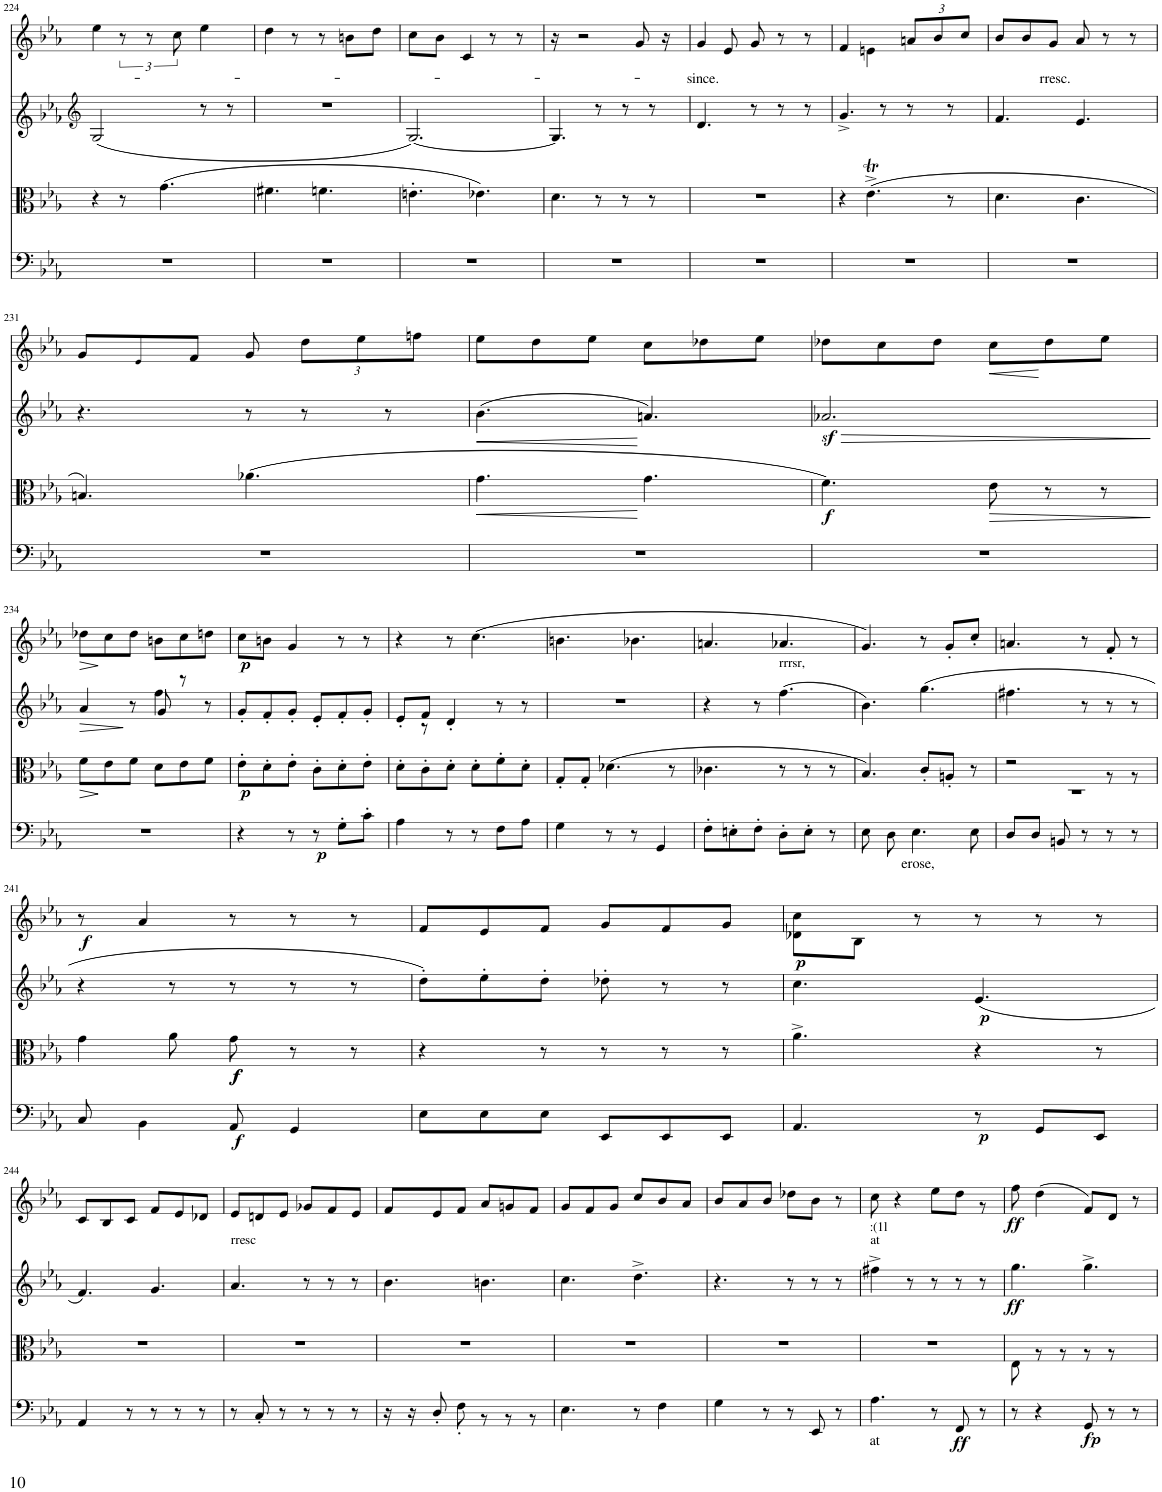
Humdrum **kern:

**kern	**text	**dynam	**kern	**dynam	**kern	**dynam	**kern	**text	**dynam
*part4	*part4	*part4	*part3	*part3	*part2	*part2	*part1	*part1	*part1
*staff4	*staff4	*staff4	*staff3	*staff3	*staff2	*staff2	*staff1	*staff1	*staff1
*I"Piano	*	*	*I"Piano	*	*I"Piano	*	*I"Piano	*	*
*I'Pno	*	*	*I'Pno	*	*I'Pno	*	*I'Pno	*	*
!!LO:PB:g=z
*clefF4	*	*	*clefC3	*	*clefG2	*	*clefG2	*	*
*k[b-e-a-]	*	*	*k[b-e-a-]	*	*k[b-e-a-]	*	*k[b-e-a-]	*	*
*M6/8	*	*	*M6/8	*	*M6/8	*	*M6/8	*	*
=224	=224	=224	=224	=224	=224	=224	=224	=224	=224
2.r	.	.	4r	.	(2G/	.	4ee-\	.	.
.	.	.	8r	.	.	.	12r	.	.
.	.	.	.	.	.	.	12r	.	.
.	.	.	(4.g\	.	.	.	.	.	.
.	.	.	.	.	.	.	12cc\	.	.
.	.	.	.	.	8r	.	4ee-\	.	.
.	.	.	.	.	8r	.	.	.	.
=225	=225	=225	=225	=225	=225	=225	=225	=225	=225
2.r	.	.	4.f#X\	.	2.r	.	4dd\	.	.
.	.	.	.	.	.	.	8r	.	.
.	.	.	4.fn\	.	.	.	8r	.	.
.	.	.	.	.	.	.	8bn\L	.	.
.	.	.	.	.	.	.	8dd\J	.	.
=226	=226	=226	=226	=226	=226	=226	=226	=226	=226
2.r	.	.	4.en'\	.	[2.G/)	.	8cc\L	.	.
.	.	.	.	.	.	.	8b-\J	.	.
.	.	.	.	.	.	.	4c/	.	.
.	.	.	4.e-X\)	.	.	.	.	.	.
.	.	.	.	.	.	.	8r	.	.
.	.	.	.	.	.	.	8r	.	.
=227	=227	=227	=227	=227	=227	=227	=227	=227	=227
2.r	.	.	4.d\	.	4.G/]	.	16r	.	.
.	.	.	.	.	.	.	2r	.	.
.	.	.	8r	.	8r	.	.	.	.
.	.	.	8r	.	8r	.	.	.	.
.	.	.	.	.	.	.	8g/	.	.
.	.	.	8r	.	8r	.	.	.	.
.	.	.	.	.	.	.	16r	.	.
=228	=228	=228	=228	=228	=228	=228	=228	=228	=228
!	!	!	!	!	!	!	!	!LO:LY:b	!
2.r	.	.	2.r	.	4.d/	.	4g/	-since.	.
.	.	.	.	.	.	.	8e-/	.	.
.	.	.	.	.	8r	.	8g/	.	.
.	.	.	.	.	8r	.	8r	.	.
.	.	.	.	.	8r	.	8r	.	.
=229	=229	=229	=229	=229	=229	=229	=229	=229	=229
2.r	.	.	4r	.	4.g^/	.	4f/	.	.
.	.	.	(4.e-T^\	.	.	.	4en\	.	.
.	.	.	.	.	8r	.	.	.	.
*	*	*	*	*	*	*	*Xbrackettup	*	*
.	.	.	.	.	8r	.	12an/L	.	.
.	.	.	.	.	.	.	12b-/	.	.
.	.	.	8r	.	8r	.	.	.	.
.	.	.	.	.	.	.	12cc/J	.	.
=230	=230	=230	=230	=230	=230	=230	=230	=230	=230
2.r	.	.	4.d\	.	4.f/	.	8b-/L	.	.
.	.	.	.	.	.	.	8b-/	.	.
!	!	!	!	!	!	!	!	!LO:LY:b	!
.	.	.	.	.	.	.	8g/J	rresc.	.
.	.	.	4.c\	.	4.e-/	.	8a-/	.	.
.	.	.	.	.	.	.	8r	.	.
.	.	.	.	.	.	.	8r	.	.
!!LO:LB:g=z
=231	=231	=231	=231	=231	=231	=231	=231	=231	=231
2.r	.	.	4.Bn/)	.	4.r	.	8g/L	.	.
.	.	.	.	.	.	.	8e-!/	.	.
.	.	.	.	.	.	.	8f/J	.	.
.	.	.	(4.a-X\	.	8r	.	8g/	.	.
.	.	.	.	.	8r	.	12dd\L	.	.
.	.	.	.	.	.	.	12ee-\	.	.
.	.	.	.	.	8r	.	.	.	.
.	.	.	.	.	.	.	12ffn\J	.	.
=232	=232	=232	=232	=232	=232	=232	=232	=232	=232
!	!	!	!	!LO:HP:b	!	!LO:HP:b	!	!	!
2.r	.	.	4.g\	<	(4.b-\	<	8ee-\L	.	.
.	.	.	.	.	.	.	8dd\	.	.
.	.	.	.	.	.	.	8ee-\J	.	.
.	.	.	4.g\	[	4.an/)	[	8cc\L	.	.
.	.	.	.	.	.	.	8dd-X\	.	.
.	.	.	.	.	.	.	8ee-\J	.	.
=233	=233	=233	=233	=233	=233	=233	=233	=233	=233
!	!	!	!	!LO:DY:b	!	!LO:HP:b	!	!	!
2.r	.	.	4.f\)	f	2.a-Xz</	>	8dd-X\L	.	.
.	.	.	.	.	.	.	8cc\	.	.
.	.	.	.	.	.	.	8dd-\J	.	.
!	!	!	!	!LO:HP:b	!	!	!	!	!LO:HP:b
.	.	.	8e-\	>	.	.	8cc\L	.	<
.	.	.	8r	.	.	.	8dd-\	.	[
.	.	.	8r	.	.	.	8ee-\J	.	.
.	.	.	.	]	.	]	.	.	.
!!LO:LB:g=z
=234	=234	=234	=234	=234	=234	=234	=234	=234	=234
!	!	!	!	!LO:HP:b	!	!LO:HP:b	!	!	!LO:HP:b
*	*	*	*	*	*^	*	*	*	*
2.r	.	.	8f\L	>	4a-/	4.ryy	>	8dd-X\L	.	>
.	.	.	8e-\	]	.	.	.	8cc\	.	]
.	.	.	8f\J	.	8r	.	]	8dd-\J	.	.
.	.	.	8d\L	.	8g/	4ff\	.	8bn\L	.	.
.	.	.	8e-\	.	8r	.	.	8cc\	.	.
.	.	.	8f\J	.	8r	8ryy	.	8ddn\J	.	.
=235	=235	=235	=235	=235	=235	=235	=235	=235	=235	=235
!	!	!	!	!LO:DY:b	!	!	!	!	!	!LO:DY:b
*	*	*	*	*	*v	*v	*	*	*	*
4r	.	.	8e-'\L	p	8g'/L	.	8cc\L	.	p
.	.	.	8d'\	.	8f'/	.	8bn\J	.	.
8r	.	.	8e-'\J	.	8g'/J	.	4g/	.	.
!	!	!LO:DY:b	!	!	!	!	!	!	!
8r	.	p	8c'\L	.	8e-'/L	.	.	.	.
8G'\L	.	.	8d'\	.	8f'/	.	8r	.	.
8c'\J	.	.	8e-'\J	.	8g'/J	.	8r	.	.
=236	=236	=236	=236	=236	=236	=236	=236	=236	=236
*	*	*	*	*	*^	*	*	*	*
4A-\	.	.	8d'\L	.	8e-'/L	8ryy	.	4r	.	.
.	.	.	8c'\	.	8f/J	8r	.	.	.	.
8r	.	.	8d'\J	.	4d'/	2ryy	.	8r	.	.
8r	.	.	8d'\L	.	.	.	.	(4.cc\	.	.
8F\L	.	.	8f'\	.	8r	.	.	.	.	.
8A-\J	.	.	8d'\J	.	8r	.	.	.	.	.
*	*	*	*	*	*v	*v	*	*	*	*
=237	=237	=237	=237	=237	=237	=237	=237	=237	=237
4G\	.	.	8G'/L	.	2.r	.	4.bn\	.	.
.	.	.	8G'/J	.	.	.	.	.	.
8r	.	.	(4.d-X\	.	.	.	.	.	.
8r	.	.	.	.	.	.	4.b-X\	.	.
4GG/	.	.	.	.	.	.	.	.	.
.	.	.	8r	.	.	.	.	.	.
=238	=238	=238	=238	=238	=238	=238	=238	=238	=238
8F'\L	.	.	4.c-X\	.	4r	.	4.an/	.	.
8En'\	.	.	.	.	.	.	.	.	.
8F'\J	.	.	.	.	8r	.	.	.	.
!	!	!	!	!	!LO:TX:a:t=rrrsr,	!	!	!	!
8D'\L	.	.	8r	.	(4.ff\	.	4.a-X/	.	.
8E'\J	.	.	8r	.	.	.	.	.	.
8r	.	.	8r	.	.	.	.	.	.
=239	=239	=239	=239	=239	=239	=239	=239	=239	=239
*^	*	*	*	*	*	*	*	*	*
8E-\	4ryy	.	.	4.B-/)	.	4.b-\)	.	4.g/)	.	.
8D\	.	.	.	.	.	.	.	.	.	.
!	!	!LO:LY:b	!	!	!	!	!	!	!	!
4.ryy	4.E-\	-erose,	.	.	.	.	.	.	.	.
.	.	.	.	8c'/L	.	(4.gg\	.	8r	.	.
.	.	.	.	8An'/J	.	.	.	8g'/L	.	.
8E-\	8ryy	.	.	8r	.	.	.	8cc'/J	.	.
*v	*v	*	*	*	*	*	*	*	*	*
=240	=240	=240	=240	=240	=240	=240	=240	=240	=240
*	*	*	*^	*	*	*	*	*	*
8D/L	.	.	2r	2.r	.	4.ff#X\	.	4.an/	.	.
8D/J	.	.	.	.	.	.	.	.	.	.
8BBn/	.	.	.	.	.	.	.	.	.	.
8r	.	.	.	.	.	8r	.	8r	.	.
8r	.	.	4ryy	.	.	8r	.	8f'/	.	.
8r	.	.	.	.	.	8r	.	8r	.	.
4ryy	.	.	4ryy	8r	.	4ryy	.	4ryy	.	.
.	.	.	.	8r	.	.	.	.	.	.
!!LO:LB:g=z
=241	=241	=241	=241	=241	=241	=241	=241	=241	=241	=241
*^	*	*	*	*	*	*	*	*	*	*
*	*^	*	*	*	*	*	*	*	*	*	*
!	!	!	!	!	!	!	!	!	!	!	!	!LO:DY:b
*	*	*	*	*	*v	*v	*	*	*	*	*	*
8C/	8ryy	2ryy	.	.	4g\	.	4r	.	8r	.	f
4ryy	4BB-\	.	.	.	.	.	.	.	4a-/	.	.
.	.	.	.	.	8a-\	.	8r	.	.	.	.
!	!	!	!	!LO:DY:b	!	!LO:DY:b	!	!	!	!	!
!	!	!	!	!	!	!LO:DY:n=1:b	!	!	!	!	!
8AA-/	4.ryy	.	.	f	8g\	f f	8r	.	8r	.	.
4ryy	.	4GG/	.	.	8r	.	8r	.	8r	.	.
.	.	.	.	.	8r	.	8r	.	8r	.	.
*v	*v	*v	*	*	*	*	*	*	*	*	*
=242	=242	=242	=242	=242	=242	=242	=242	=242	=242
8E-\L	.	.	4r	.	8dd'\L)	.	8f/L	.	.
8E-\	.	.	.	.	8ee-'\	.	8e-/	.	.
8E-\J	.	.	8r	.	8dd'\J	.	8f/J	.	.
8EE-/L	.	.	8r	.	8dd-X'\	.	8g/L	.	.
8EE-/	.	.	8r	.	8r	.	8f/	.	.
8EE-/J	.	.	8r	.	8r	.	8g/J	.	.
=243	=243	=243	=243	=243	=243	=243	=243	=243	=243
!	!	!	!	!	!	!	!	!	!LO:DY:b
4.AA-/	.	.	4.a-^\	.	4.cc\	.	8d-X\ 8cc\L	.	p
.	.	.	.	.	.	.	8B-\J	.	.
.	.	.	.	.	.	.	8r	.	.
!	!	!LO:DY:b	!	!	!	!LO:DY:b	!	!	!
8r	.	p	4r	.	(4.e-/	p	8r	.	.
8GG/L	.	.	.	.	.	.	8r	.	.
8EE-/J	.	.	8r	.	.	.	8r	.	.
!!LO:LB:g=z
=244	=244	=244	=244	=244	=244	=244	=244	=244	=244
4AA-/	.	.	2.r	.	4.f/)	.	8c/L	.	.
.	.	.	.	.	.	.	8B-/	.	.
8r	.	.	.	.	.	.	8c/J	.	.
8r	.	.	.	.	4.g/	.	8f/L	.	.
8r	.	.	.	.	.	.	8e-/	.	.
8r	.	.	.	.	.	.	8d-X/J	.	.
=245	=245	=245	=245	=245	=245	=245	=245	=245	=245
!	!	!	!	!	!LO:TX:a:t=rresc	!	!	!	!
8r	.	.	2.r	.	4.a-/	.	8e-/L	.	.
8C'/	.	.	.	.	.	.	8dn/	.	.
8r	.	.	.	.	.	.	8e-/J	.	.
8r	.	.	.	.	8r	.	8g-X/L	.	.
8r	.	.	.	.	8r	.	8f/	.	.
8r	.	.	.	.	8r	.	8e-/J	.	.
=246	=246	=246	=246	=246	=246	=246	=246	=246	=246
*^	*	*	*	*	*	*	*	*	*
16r	4ryy	.	.	2.r	.	4.b-\	.	8f/L	.	.
16r	.	.	.	.	.	.	.	.	.	.
8D'/	.	.	.	.	.	.	.	8e-/	.	.
2ryy	8F'\	.	.	.	.	.	.	8f/J	.	.
.	8r	.	.	.	.	4.bn\	.	8a-/L	.	.
.	8r	.	.	.	.	.	.	8gn/	.	.
.	8r	.	.	.	.	.	.	8f/J	.	.
*v	*v	*	*	*	*	*	*	*	*	*
=247	=247	=247	=247	=247	=247	=247	=247	=247	=247
4.E-\	.	.	2.r	.	4.cc\	.	8g/L	.	.
.	.	.	.	.	.	.	8f/	.	.
.	.	.	.	.	.	.	8g/J	.	.
8r	.	.	.	.	4.dd^\	.	8cc/L	.	.
4F\	.	.	.	.	.	.	8b-/	.	.
.	.	.	.	.	.	.	8a-/J	.	.
=248	=248	=248	=248	=248	=248	=248	=248	=248	=248
4G\	.	.	2.r	.	4.r	.	8b-/L	.	.
.	.	.	.	.	.	.	8a-/	.	.
8r	.	.	.	.	.	.	8b-/J	.	.
8r	.	.	.	.	8r	.	8dd-X\L	.	.
8EE-/	.	.	.	.	8r	.	8b-\J	.	.
8r	.	.	.	.	8r	.	8r	.	.
=249	=249	=249	=249	=249	=249	=249	=249	=249	=249
!	!	!	!	!	!LO:TX:a:t=at	!	!	!	!
!	!	!	!	!	!LO:TX:a:t=&colon;(1l	!	!	!	!
!	!LO:LY:b	!	!	!	!	!	!	!	!
*	*	*	*	*	*	*	*^	*	*
4.A-\	at	.	2.r	.	4ff#X^\	.	8ryy	8cc\	.	.
.	.	.	.	.	.	.	4r	4ryy	.	.
.	.	.	.	.	8r	.	.	.	.	.
8r	.	.	.	.	8r	.	4.ryy	8ee-\L	.	.
!	!	!LO:DY:b	!	!	!	!	!	!	!	!
8FF/	.	ff	.	.	8r	.	.	8dd\J	.	.
8r	.	.	.	.	8r	.	.	8r	.	.
=250	=250	=250	=250	=250	=250	=250	=250	=250	=250	=250
*	*	*	*^	*	*	*	*	*	*	*
!	!	!	!	!	!	!	!LO:DY:b	!	!	!	!LO:DY:b
*	*	*	*	*	*	*	*	*v	*v	*	*
8r	.	.	2.ryy	8E-\	.	4.gg\	ff	8ff\	.	ff
4r	.	.	.	8r	.	.	.	(4dd\	.	.
.	.	.	.	8r	.	.	.	.	.	.
!	!	!LO:DY:b	!	!	!	!	!	!	!	!
8GG/	.	fp	.	8r	.	4.gg^\	.	8f/L)	.	.
8r	.	.	.	8r	.	.	.	8d/J	.	.
8r	.	.	.	8ryy	.	.	.	8r	.	.
*	*	*	*v	*v	*	*	*	*	*	*
=	=	=	=	=	=	=	=	=	=
*-	*-	*-	*-	*-	*-	*-	*-	*-	*-
